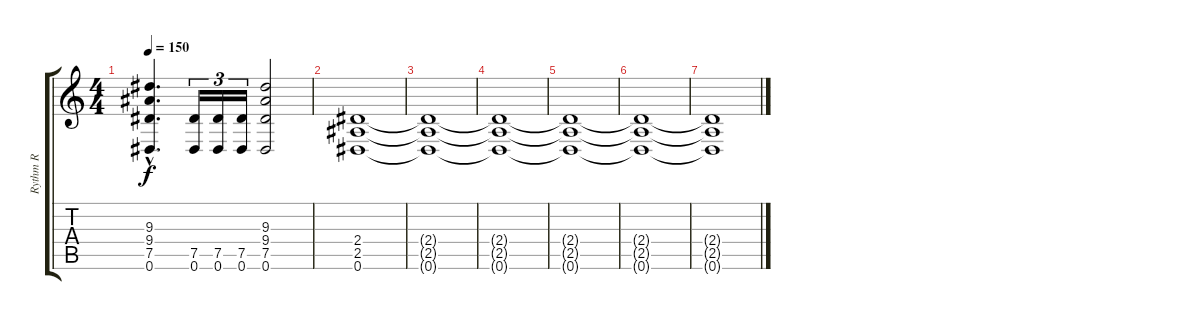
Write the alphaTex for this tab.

\track ("Rythm R" "Rythm R") {instrument distortionguitar}
\staff {score tabs}
\tuning (Eb4 Bb3 Gb3 Db3 Ab2 Eb2) {hide}
\ts (4 4)
\tempo 150
\clef g2
\ks c
(9.3{hac} 9.4{hac} 7.5{hac} 0.6{hac}).4{d dy f} (7.5 0.6).16{tu (3 2)} (7.5 0.6).16{tu (3 2)} (7.5 0.6).16{tu (3 2)} (9.3 9.4 7.5 0.6).2 |
(2.4 2.5 0.6).1 |
(2.4{t} 2.5{t} 0.6{t}).1 |
(2.4{t} 2.5{t} 0.6{t}).1 |
(2.4{t} 2.5{t} 0.6{t}).1 |
(2.4{t} 2.5{t} 0.6{t}).1 |
(2.4{t} 2.5{t} 0.6{t}).1
